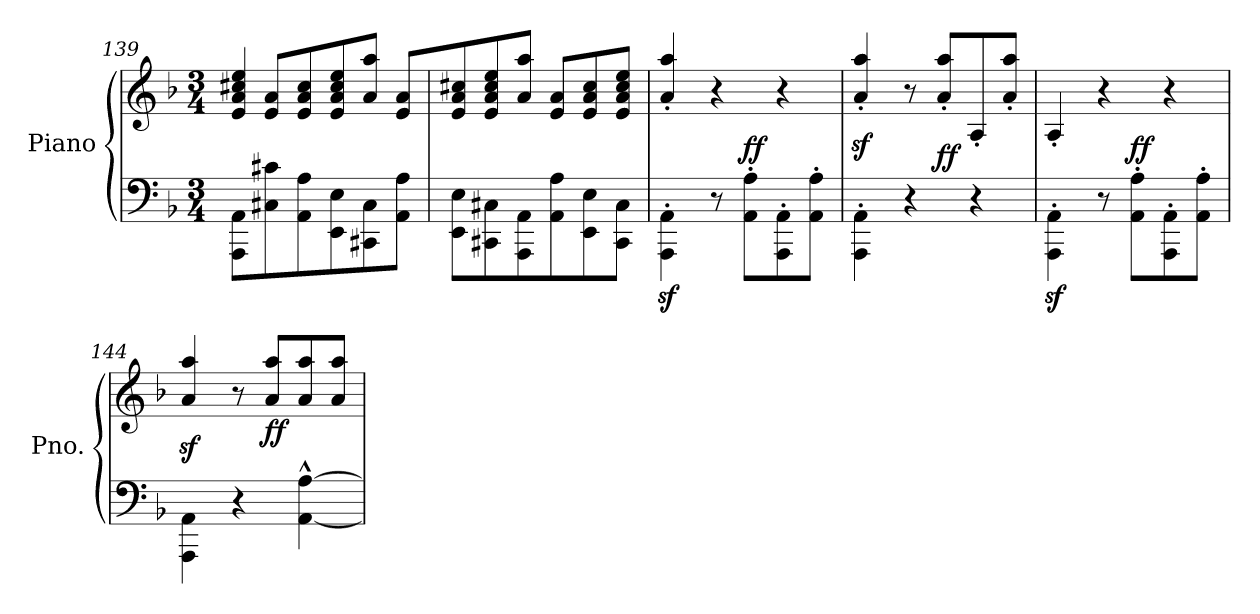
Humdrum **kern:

**kern	**kern	**dynam
*part1	*part1	*part1
*staff2	*staff1	*staff1/2
*I"Piano	*	*
*I'Pno.	*	*
*clefF4	*clefG2	*
*k[b-]	*k[b-]	*
*M3/4	*M3/4	*
=139	=139	=139
8AAA\ 8AA\L	8e/ 8a/ 8cc#X/ 8ee/J	.
8C#X\ 8c#X\	8e/ 8a/L	.
8AA\ 8A\	8e/ 8a/ 8cc#/	.
8EE\ 8E\	8e/ 8a/ 8cc#/ 8ee/	.
8CC#X\ 8C#\	8a/ 8aa/J	.
8AA\ 8A\J	8e/ 8a/L	.
=140	=140	=140
8EE\ 8E\L	8e/ 8a/ 8cc#X/	.
8CC#X\ 8C#X\	8e/ 8a/ 8cc#/ 8ee/	.
8AAA\ 8AA\	8a/ 8aa/J	.
8AA\ 8A\	8e/ 8a/L	.
8EE\ 8E\	8e/ 8a/ 8cc#/	.
8CC#\ 8C#\J	8e/ 8a/ 8cc#/ 8ee/J	.
=141	=141	=141
4AAA\z>' 4AA\z>'	4a/' 4aa/'	.
8r	4r	.
!	!	!LO:DY:a=2
8AA\' 8A\'L	.	ff
8AAA\' 8AA\'	4r	.
8AA\' 8A\'J	.	.
=142	=142	=142
4AAA\' 4AA\'	4a/z<' 4aa/z<'	.
4r	8r	.
!	!	!LO:DY:b
.	8a/' 8aa/'L	ff
4r	8A'/	.
.	8a/' 8aa/'J	.
=143	=143	=143
4AAA\z>' 4AA\z>'	4A'/	.
8r	4r	.
!	!	!LO:DY:a=2
8AA\' 8A\'L	.	ff
8AAA\' 8AA\'	4r	.
8AA\' 8A\'J	.	.
!!LO:LB:g=z
=144	=144	=144
4AAA\ 4AA\	4a/z< 4aa/z<	.
4r	8r	.
!	!	!LO:DY:b
.	8a/ 8aa/L	ff
[4AA\^^ [4A\^^	8a/ 8aa/	.
.	8a/ 8aa/J	.
=	=	=
*-	*-	*-
